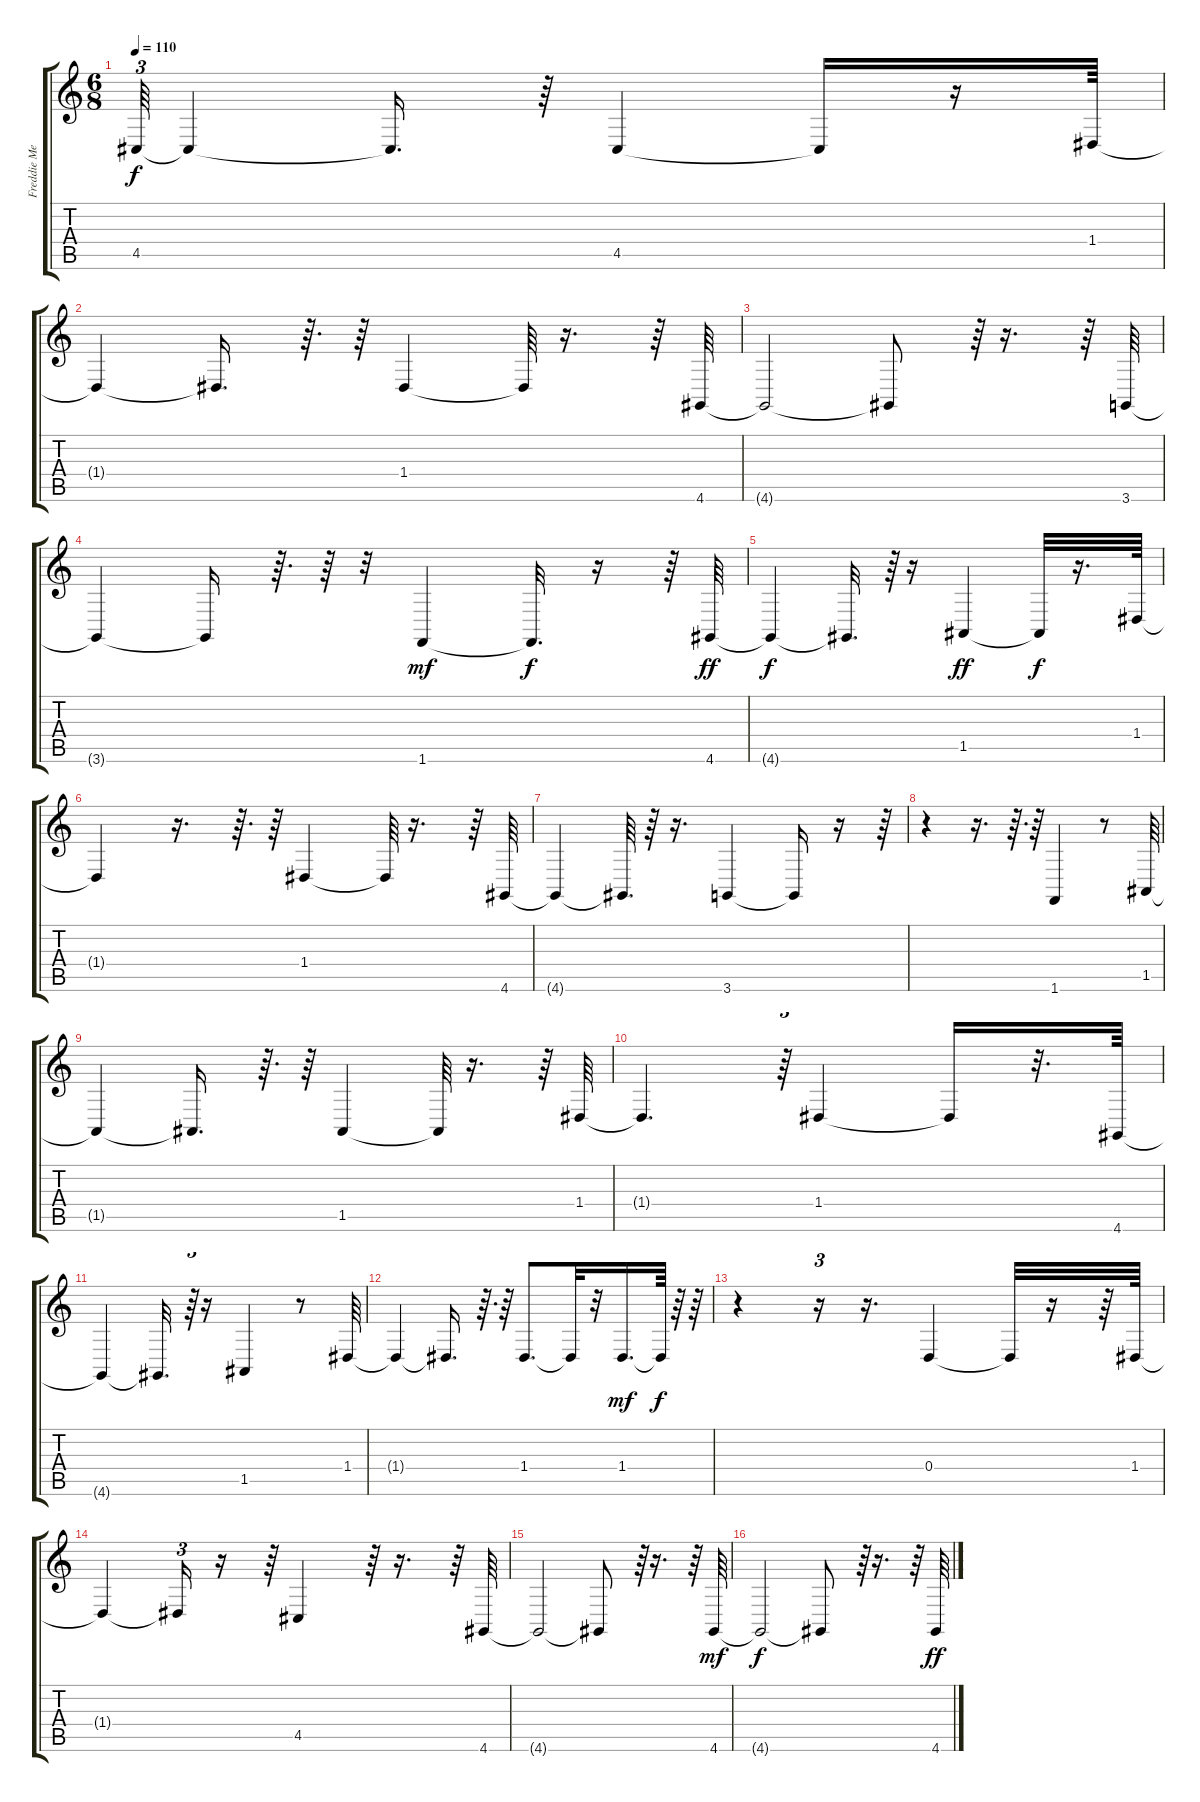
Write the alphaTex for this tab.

\track ("Freddie Mercury Piano Bass" "Freddie Me") {instrument acousticgrandpiano}
\staff {score tabs}
\tuning (E4 B3 G3 D3 A2 E2) {hide}
\ts (6 8)
\tempo 110
\clef g2
\ks c
4.5.64{tu (3 2) dy f} 4.5{t}.4 4.5{t}.16{d} r.64 4.5.4 4.5{t}.16 r.16 1.4.64 |
1.4{t}.4 1.4{t}.16{d} r.64{d} r.64 1.4.4 1.4{t}.64 r.16{d} r.64 4.6.64 |
4.6{t}.2 4.6{t}.8 r.64{tu (3 2)} r.16{d} r.64 3.6.64 |
3.6{t}.4 3.6{t}.16 r.64{d} r.64 r.32 1.6.4{dy mf} 1.6{t}.32{d dy f} r.16 r.64 4.6.64{dy ff} |
4.6{t}.4{dy f} 4.6{t}.32{d} r.64{tu (3 2)} r.16 1.5.4{dy ff} 1.5{t}.32{dy f} r.16{d} 1.4.64 |
1.4{t}.4 r.16{d} r.64{d} r.64 1.4.4 1.4{t}.64 r.16{d} r.64 4.6.64 |
4.6{t}.4 4.6{t}.64{d} r.64 r.16{d} 3.6.4 3.6{t}.16 r.16 r.64 |
r.4 r.16{d} r.64{d} r.64 1.6.4 r.8 1.5.64 |
1.5{t}.4 1.5{t}.16{d} r.64{d} r.64 1.5.4 1.5{t}.64 r.16{d} r.64 1.4.64 |
1.4{t}.4{d} r.64{tu (3 2)} 1.4.4 1.4{t}.16 r.32{d} 4.6.64 |
4.6{t}.4 4.6{t}.32{d} r.64{tu (3 2)} r.16 1.5.4 r.8 1.4.64 |
1.4{t}.4 1.4{t}.16{d} r.64{d} r.64 1.4.8{d} 1.4{t}.32 r.32 1.4.16{d dy mf} 1.4{t}.64{dy f} r.64 r.64 |
r.4 r.16{tu (3 2)} r.16{d} 0.4.4 0.4{t}.32 r.16 r.64 1.4.64 |
1.4{t}.4 1.4{t}.16{tu (3 2)} r.16 r.64 4.5.4 r.64 r.16{d} r.64 4.6.64 |
4.6{t}.2 4.6{t}.8 r.64{tu (3 2)} r.16{d} r.64 4.6.64{dy mf} |
4.6{t}.2{dy f} 4.6{t}.8 r.64{tu (3 2)} r.16{d} r.64 4.6.64{dy ff}
